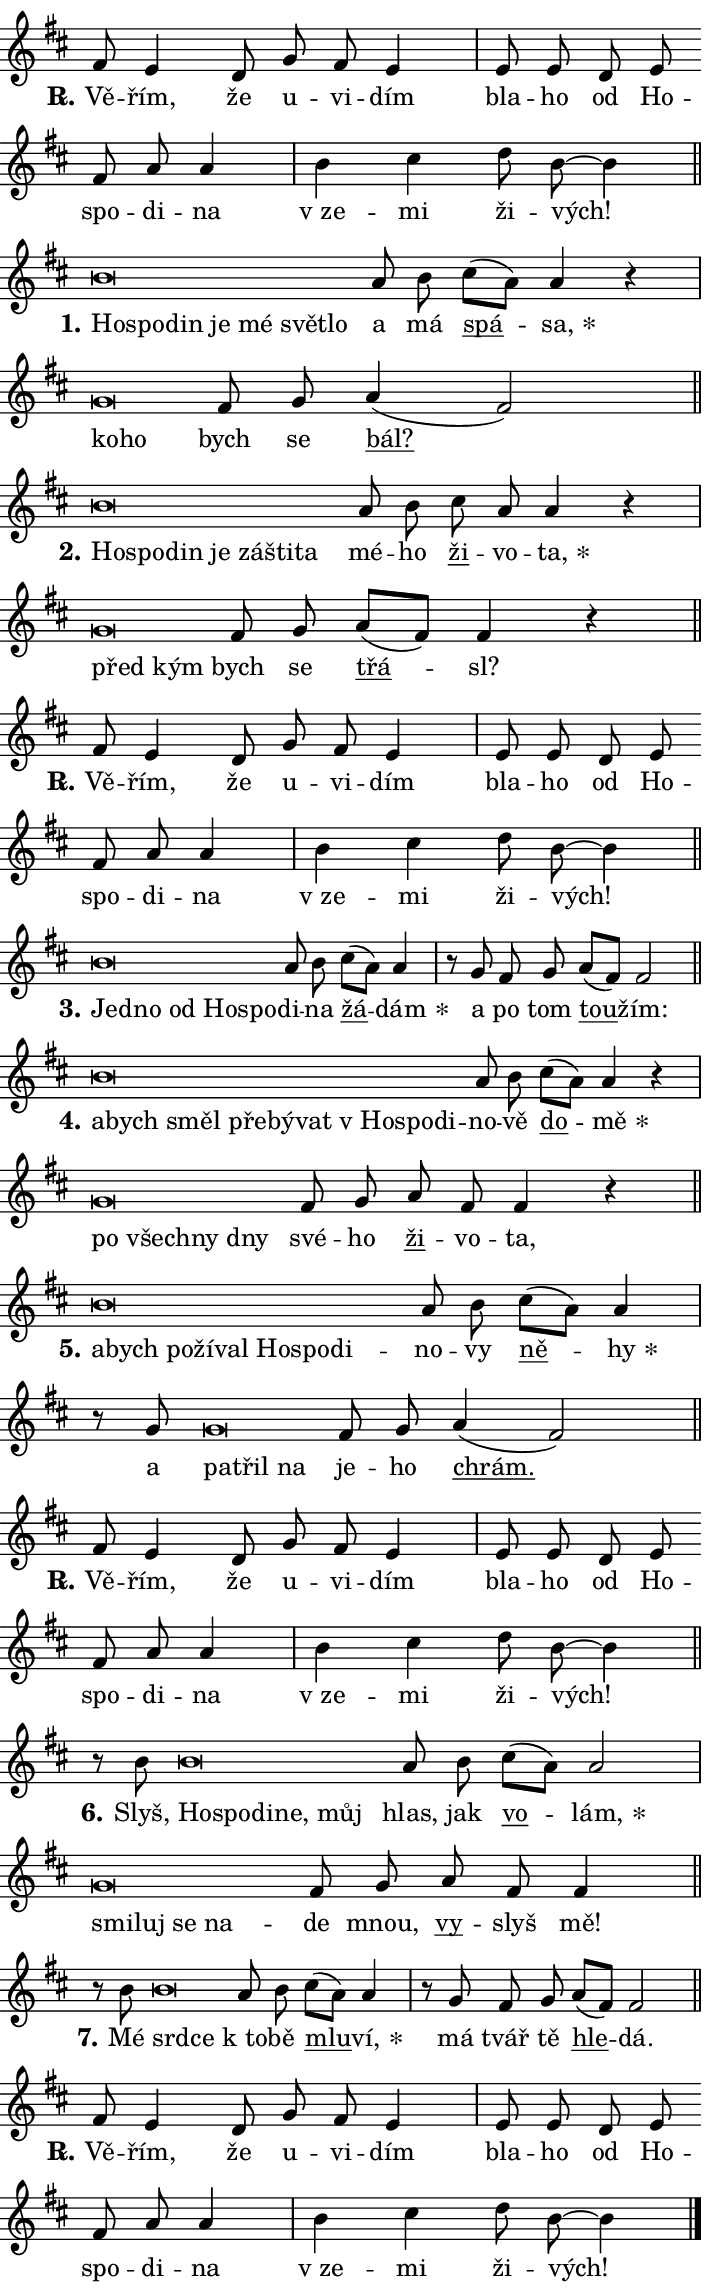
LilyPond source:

\version "2.24.0"
\header { tagline = "" }
\paper {
  indent = 0\cm
  top-margin = 0\cm
  right-margin = 0.13\cm % to fit lyric hyphens
  bottom-margin = 0\cm
  left-margin = 0\cm
  paper-width = 12\cm
  page-breaking = #ly:one-page-breaking
  system-system-spacing.basic-distance = #11
  score-system-spacing.basic-distance = #11
  ragged-last = ##f
}


%% Author: Thomas Morley
%% https://lists.gnu.org/archive/html/lilypond-user/2020-05/msg00002.html
#(define (line-position grob)
"Returns position of @var[grob} in current system:
   @code{'start}, if at first time-step
   @code{'end}, if at last time-step
   @code{'middle} otherwise
"
  (let* ((col (ly:item-get-column grob))
         (ln (ly:grob-object col 'left-neighbor))
         (rn (ly:grob-object col 'right-neighbor))
         (col-to-check-left (if (ly:grob? ln) ln col))
         (col-to-check-right (if (ly:grob? rn) rn col))
         (break-dir-left
           (and
             (ly:grob-property col-to-check-left 'non-musical #f)
             (ly:item-break-dir col-to-check-left)))
         (break-dir-right
           (and
             (ly:grob-property col-to-check-right 'non-musical #f)
             (ly:item-break-dir col-to-check-right))))
        (cond ((eqv? 1 break-dir-left) 'start)
              ((eqv? -1 break-dir-right) 'end)
              (else 'middle))))

#(define (tranparent-at-line-position vctor)
  (lambda (grob)
  "Relying on @code{line-position} select the relevant enry from @var{vctor}.
Used to determine transparency,"
    (case (line-position grob)
      ((end) (not (vector-ref vctor 0)))
      ((middle) (not (vector-ref vctor 1)))
      ((start) (not (vector-ref vctor 2))))))

noteHeadBreakVisibility =
#(define-music-function (break-visibility)(vector?)
"Makes @code{NoteHead}s transparent relying on @var{break-visibility}"
#{
  \override NoteHead.transparent =
    #(tranparent-at-line-position break-visibility)
#})

#(define delete-ledgers-for-transparent-note-heads
  (lambda (grob)
    "Reads whether a @code{NoteHead} is transparent.
If so this @code{NoteHead} is removed from @code{'note-heads} from
@var{grob}, which is supposed to be @code{LedgerLineSpanner}.
As a result ledgers are not printed for this @code{NoteHead}"
    (let* ((nhds-array (ly:grob-object grob 'note-heads))
           (nhds-list
             (if (ly:grob-array? nhds-array)
                 (ly:grob-array->list nhds-array)
                 '()))
           ;; Relies on the transparent-property being done before
           ;; Staff.LedgerLineSpanner.after-line-breaking is executed.
           ;; This is fragile ...
           (to-keep
             (remove
               (lambda (nhd)
                 (ly:grob-property nhd 'transparent #f))
               nhds-list)))
      ;; TODO find a better method to iterate over grob-arrays, similiar
      ;; to filter/remove etc for lists
      ;; For now rebuilt from scratch
      (set! (ly:grob-object grob 'note-heads)  '())
      (for-each
        (lambda (nhd)
          (ly:pointer-group-interface::add-grob grob 'note-heads nhd))
        to-keep))))

squashNotes = {
  \override NoteHead.X-extent = #'(-0.2 . 0.2)
  \override NoteHead.Y-extent = #'(-0.75 . 0)
  \override NoteHead.stencil =
    #(lambda (grob)
       (let ((pos (ly:grob-property grob 'staff-position)))
         (begin
           (if (< pos -7) (display "ERROR: Lower brevis then expected\n") (display ""))
           (if (<= pos -6) ly:text-interface::print ly:note-head::print))))
}
unSquashNotes = {
  \revert NoteHead.X-extent
  \revert NoteHead.Y-extent
  \revert NoteHead.stencil
}

hideNotes = \noteHeadBreakVisibility #begin-of-line-visible
unHideNotes = \noteHeadBreakVisibility #all-visible

% work-around for resetting accidentals
% https://lilypond.org/doc/v2.23/Documentation/notation/displaying-rhythms#unmetered-music
cadenzaMeasure = {
  \cadenzaOff
  \partial 1024 s1024
  \cadenzaOn
}

#(define-markup-command (accent layout props text) (markup?)
  "Underline accented syllable"
  (interpret-markup layout props
    #{\markup \override #'(offset . 4.3) \underline { #text }#}))

responsum = \markup \concat {
  "R" \hspace #-1.05 \path #0.1 #'((moveto 0 0.07) (lineto 0.9 0.8)) \hspace #0.05 "."
}

spaceSize = #0.6828661417322834 % exact space size for TeX Gyre Schola

\layout {
  \context {
    \Staff
    \remove "Time_signature_engraver"
    \override LedgerLineSpanner.after-line-breaking = #delete-ledgers-for-transparent-note-heads
  }
  \context {
    \Lyrics {
      \override LyricSpace.minimum-distance = \spaceSize
      \override LyricText.font-name = #"TeX Gyre Schola"
      \override LyricText.font-size = 1
      \override StanzaNumber.font-name = #"TeX Gyre Schola Bold"
      \override StanzaNumber.font-size = 1
    }
  }
  \context {
    \Score 
    \override NoteHead.text =
      #(lambda (grob) 
        (let ((pos (ly:grob-property grob 'staff-position)))
          #{\markup {
            \combine
              \halign #-0.55 \raise #(if (= pos -6) 0 0.5) \override #'(thickness . 2) \draw-line #'(3.2 . 0)
              \musicglyph "noteheads.sM1"
          }#}))
  }
}

% magnetic-lyrics.ily
%
%   written by
%     Jean Abou Samra <jean@abou-samra.fr>
%     Werner Lemberg <wl@gnu.org>
%
%   adapted by
%     Jiri Hon <jiri.hon@gmail.com>
%
% Version 2022-Apr-15

% https://www.mail-archive.com/lilypond-user@gnu.org/msg149350.html

#(define (Left_hyphen_pointer_engraver context)
   "Collect syllable-hyphen-syllable occurrences in lyrics and store
them in properties.  This engraver only looks to the left.  For
example, if the lyrics input is @code{foo -- bar}, it does the
following.

@itemize @bullet
@item
Set the @code{text} property of the @code{LyricHyphen} grob between
@q{foo} and @q{bar} to @code{foo}.

@item
Set the @code{left-hyphen} property of the @code{LyricText} grob with
text @q{foo} to the @code{LyricHyphen} grob between @q{foo} and
@q{bar}.
@end itemize

Use this auxiliary engraver in combination with the
@code{lyric-@/text::@/apply-@/magnetic-@/offset!} hook."
   (let ((hyphen #f)
         (text #f))
     (make-engraver
      (acknowledgers
       ((lyric-syllable-interface engraver grob source-engraver)
        (set! text grob)))
      (end-acknowledgers
       ((lyric-hyphen-interface engraver grob source-engraver)
        ;(when (not (grob::has-interface grob 'lyric-space-interface))
          (set! hyphen grob)));)
      ((stop-translation-timestep engraver)
       (when (and text hyphen)
         (ly:grob-set-object! text 'left-hyphen hyphen))
       (set! text #f)
       (set! hyphen #f)))))

#(define (lyric-text::apply-magnetic-offset! grob)
   "If the space between two syllables is less than the value in
property @code{LyricText@/.details@/.squash-threshold}, move the right
syllable to the left so that it gets concatenated with the left
syllable.

Use this function as a hook for
@code{LyricText@/.after-@/line-@/breaking} if the
@code{Left_@/hyphen_@/pointer_@/engraver} is active."
   (let ((hyphen (ly:grob-object grob 'left-hyphen #f)))
     (when hyphen
       (let ((left-text (ly:spanner-bound hyphen LEFT)))
         (when (grob::has-interface left-text 'lyric-syllable-interface)
           (let* ((common (ly:grob-common-refpoint grob left-text X))
                  (this-x-ext (ly:grob-extent grob common X))
                  (left-x-ext
                   (begin
                     ;; Trigger magnetism for left-text.
                     (ly:grob-property left-text 'after-line-breaking)
                     (ly:grob-extent left-text common X)))
                  ;; `delta` is the gap width between two syllables.
                  (delta (- (interval-start this-x-ext)
                            (interval-end left-x-ext)))
                  (details (ly:grob-property grob 'details))
                  (threshold (assoc-get 'squash-threshold details 0.2)))
             (when (< delta threshold)
               (let* (;; We have to manipulate the input text so that
                      ;; ligatures crossing syllable boundaries are not
                      ;; disabled.  For languages based on the Latin
                      ;; script this is essentially a beautification.
                      ;; However, for non-Western scripts it can be a
                      ;; necessity.
                      (lt (ly:grob-property left-text 'text))
                      (rt (ly:grob-property grob 'text))
                      (is-space (grob::has-interface hyphen 'lyric-space-interface))
                      (space (if is-space " " ""))
                      (extra-delta (if is-space spaceSize 0))
                      ;; Append new syllable.
                      (ltrt-space (if (and (string? lt) (string? rt))
                                (string-append lt space rt)
                                (make-concat-markup (list lt space rt))))
                      ;; Right-align `ltrt` to the right side.
                      (ltrt-space-markup (grob-interpret-markup
                               grob
                               (make-translate-markup
                                (cons (interval-length this-x-ext) 0)
                                (make-right-align-markup ltrt-space)))))
                 (begin
                   ;; Don't print `left-text`.
                   (ly:grob-set-property! left-text 'stencil #f)
                   ;; Set text and stencil (which holds all collected
                   ;; syllables so far) and shift it to the left.
                   (ly:grob-set-property! grob 'text ltrt-space)
                   (ly:grob-set-property! grob 'stencil ltrt-space-markup)
                   (ly:grob-translate-axis! grob (- (- delta extra-delta)) X))))))))))


#(define (lyric-hyphen::displace-bounds-first grob)
   ;; Make very sure this callback isn't triggered too early.
   (let ((left (ly:spanner-bound grob LEFT))
         (right (ly:spanner-bound grob RIGHT)))
     (ly:grob-property left 'after-line-breaking)
     (ly:grob-property right 'after-line-breaking)
     (ly:lyric-hyphen::print grob)))

squashThreshold = #0.4

\layout {
  \context {
    \Lyrics
    \consists #Left_hyphen_pointer_engraver
    \override LyricText.after-line-breaking =
      #lyric-text::apply-magnetic-offset!
    \override LyricHyphen.stencil = #lyric-hyphen::displace-bounds-first
    \override LyricText.details.squash-threshold = \squashThreshold
    \override LyricHyphen.minimum-distance = 0
    \override LyricHyphen.minimum-length = \squashThreshold
  }
}

squashText = \override LyricText.details.squash-threshold = 9999
unSquashText = \override LyricText.details.squash-threshold = \squashThreshold

leftText = \override LyricText.self-alignment-X = #LEFT
unLeftText = \revert LyricText.self-alignment-X

starOffset = #(lambda (grob) 
                (let ((x_offset (ly:self-alignment-interface::aligned-on-x-parent grob)))
                  (if (= x_offset 0) 0 (+ x_offset 1.2))))

star = #(define-music-function (syllable)(string?)
"Append star separator at the end of a syllable"
#{
  \once \override LyricText.X-offset = #starOffset
  \lyricmode { \markup {
    #syllable
    \override #'((font-name . "TeX Gyre Schola Bold")) \hspace #0.2 \lower #0.65 \larger "*"
  } }
#})

starAccent = #(define-music-function (syllable)(string?)
"Append star separator at the end of a syllable and make accent"
#{
  \once \override LyricText.X-offset = #starOffset
  \lyricmode { \markup {
    \accent #syllable
    \override #'((font-name . "TeX Gyre Schola Bold")) \hspace #0.2 \lower #0.65 \larger "*"
  } }
#})

breath = #(define-music-function (syllable)(string?)
"Append breathing indicator at the end of a syllable"
#{
  \lyricmode { \markup { #syllable "+" } }
#})

optionalBreath = #(define-music-function (syllable)(string?)
"Append optional breathing indicator at the end of a syllable"
#{
  \lyricmode { \markup { #syllable "(+)" } }
#})


\score {
    <<
        \new Voice = "melody" { \cadenzaOn \key d \major \relative { fis'8 e4 d8 g fis e4 \cadenzaMeasure \bar "|" e8 e d e \bar "" fis a a4 \cadenzaMeasure \bar "|" b cis d8 b~ b4 \cadenzaMeasure \bar "||" \break } }
        \new Lyrics \lyricsto "melody" { \lyricmode { \set stanza = \responsum
Vě -- řím, že u -- vi -- dím bla -- ho od Ho -- spo -- di -- na "v ze" -- mi ži -- vých! } }
    >>
    \layout {}
}

\score {
    <<
        \new Voice = "melody" { \cadenzaOn \key d \major \relative { \squashNotes b'\breve*1/16 \hideNotes \breve*1/16 \bar "" \breve*1/16 \bar "" \breve*1/16 \bar "" \breve*1/16 \bar "" \breve*1/16 \breve*1/16 \bar "" \unHideNotes \unSquashNotes a8 b \bar "" cis[( a)] a4 r \cadenzaMeasure \bar "|" \squashNotes g\breve*1/16 \hideNotes \breve*1/16 \bar "" \unHideNotes \unSquashNotes fis8 g \bar "" a4( fis2) \cadenzaMeasure \bar "||" \break } }
        \new Lyrics \lyricsto "melody" { \lyricmode { \set stanza = "1."
\leftText Ho -- \squashText spo -- din je mé svět -- lo \unLeftText \unSquashText a má \markup \accent spá -- \star sa, \leftText ko -- \squashText ho \unLeftText \unSquashText bych se \markup \accent bál? } }
    >>
    \layout {}
}

\score {
    <<
        \new Voice = "melody" { \cadenzaOn \key d \major \relative { \squashNotes b'\breve*1/16 \hideNotes \breve*1/16 \bar "" \breve*1/16 \bar "" \breve*1/16 \bar "" \breve*1/16 \bar "" \breve*1/16 \breve*1/16 \bar "" \unHideNotes \unSquashNotes a8 b \bar "" cis a a4 r \cadenzaMeasure \bar "|" \squashNotes g\breve*1/16 \hideNotes \breve*1/16 \bar "" \unHideNotes \unSquashNotes fis8 g \bar "" a[( fis)] fis4 r \cadenzaMeasure \bar "||" \break } }
        \new Lyrics \lyricsto "melody" { \lyricmode { \set stanza = "2."
\leftText Ho -- \squashText spo -- din je zá -- šti -- ta \unLeftText \unSquashText mé -- ho \markup \accent ži -- vo -- \star ta, \leftText před \squashText kým \unLeftText \unSquashText bych se \markup \accent třá -- sl? } }
    >>
    \layout {}
}

\score {
    <<
        \new Voice = "melody" { \cadenzaOn \key d \major \relative { fis'8 e4 d8 g fis e4 \cadenzaMeasure \bar "|" e8 e d e \bar "" fis a a4 \cadenzaMeasure \bar "|" b cis d8 b~ b4 \cadenzaMeasure \bar "||" \break } }
        \new Lyrics \lyricsto "melody" { \lyricmode { \set stanza = \responsum
Vě -- řím, že u -- vi -- dím bla -- ho od Ho -- spo -- di -- na "v ze" -- mi ži -- vých! } }
    >>
    \layout {}
}

\score {
    <<
        \new Voice = "melody" { \cadenzaOn \key d \major \relative { \squashNotes b'\breve*1/16 \hideNotes \breve*1/16 \bar "" \breve*1/16 \bar "" \breve*1/16 \breve*1/16 \bar "" \unHideNotes \unSquashNotes a8 b \bar "" cis[( a)] a4 \cadenzaMeasure \bar "|" r8 g8 fis8 g \bar "" a[( fis)] fis2 \cadenzaMeasure \bar "||" \break } }
        \new Lyrics \lyricsto "melody" { \lyricmode { \set stanza = "3."
\leftText Jed -- \squashText no od Ho -- spo -- \unLeftText \unSquashText di -- na \markup \accent žá -- \star dám a po tom \markup \accent tou -- žím: } }
    >>
    \layout {}
}

\score {
    <<
        \new Voice = "melody" { \cadenzaOn \key d \major \relative { \squashNotes b'\breve*1/16 \hideNotes \breve*1/16 \bar "" \breve*1/16 \bar "" \breve*1/16 \bar "" \breve*1/16 \bar "" \breve*1/16 \bar "" \breve*1/16 \bar "" \breve*1/16 \breve*1/16 \bar "" \unHideNotes \unSquashNotes a8 b \bar "" cis[( a)] a4 r \cadenzaMeasure \bar "|" \squashNotes g\breve*1/16 \hideNotes \breve*1/16 \bar "" \breve*1/16 \breve*1/16 \bar "" \unHideNotes \unSquashNotes fis8 g \bar "" a8 fis fis4 r \cadenzaMeasure \bar "||" \break } }
        \new Lyrics \lyricsto "melody" { \lyricmode { \set stanza = "4."
\leftText a -- \squashText bych směl pře -- bý -- vat "v Ho" -- spo -- di -- \unLeftText \unSquashText no -- vě \markup \accent do -- \star mě \leftText po \squashText všech -- ny dny \unLeftText \unSquashText své -- ho \markup \accent ži -- vo -- ta, } }
    >>
    \layout {}
}

\score {
    <<
        \new Voice = "melody" { \cadenzaOn \key d \major \relative { \squashNotes b'\breve*1/16 \hideNotes \breve*1/16 \bar "" \breve*1/16 \bar "" \breve*1/16 \bar "" \breve*1/16 \bar "" \breve*1/16 \bar "" \breve*1/16 \breve*1/16 \bar "" \unHideNotes \unSquashNotes a8 b \bar "" cis[( a)] a4 \cadenzaMeasure \bar "|" r8 g \squashNotes g\breve*1/16 \hideNotes \breve*1/16 \breve*1/16 \bar "" \unHideNotes \unSquashNotes fis8 g \bar "" a4( fis2) \cadenzaMeasure \bar "||" \break } }
        \new Lyrics \lyricsto "melody" { \lyricmode { \set stanza = "5."
\leftText a -- \squashText bych po -- ží -- val Ho -- spo -- di -- \unLeftText \unSquashText no -- vy \markup \accent ně -- \star hy a \leftText pa -- \squashText třil na \unLeftText \unSquashText je -- ho \markup \accent chrám. } }
    >>
    \layout {}
}

\score {
    <<
        \new Voice = "melody" { \cadenzaOn \key d \major \relative { fis'8 e4 d8 g fis e4 \cadenzaMeasure \bar "|" e8 e d e \bar "" fis a a4 \cadenzaMeasure \bar "|" b cis d8 b~ b4 \cadenzaMeasure \bar "||" \break } }
        \new Lyrics \lyricsto "melody" { \lyricmode { \set stanza = \responsum
Vě -- řím, že u -- vi -- dím bla -- ho od Ho -- spo -- di -- na "v ze" -- mi ži -- vých! } }
    >>
    \layout {}
}

\score {
    <<
        \new Voice = "melody" { \cadenzaOn \key d \major \relative { r8 b'8 \squashNotes b\breve*1/16 \hideNotes \breve*1/16 \bar "" \breve*1/16 \bar "" \breve*1/16 \breve*1/16 \bar "" \unHideNotes \unSquashNotes a8 b \bar "" cis[( a)] a2 \cadenzaMeasure \bar "|" \squashNotes g\breve*1/16 \hideNotes \breve*1/16 \bar "" \breve*1/16 \breve*1/16 \bar "" \unHideNotes \unSquashNotes fis8 g \bar "" a fis fis4 \cadenzaMeasure \bar "||" \break } }
        \new Lyrics \lyricsto "melody" { \lyricmode { \set stanza = "6."
Slyš, \leftText Ho -- \squashText spo -- di -- ne, můj \unLeftText \unSquashText hlas, jak \markup \accent vo -- \star lám, \leftText smi -- \squashText luj se na -- \unLeftText \unSquashText de mnou, \markup \accent vy -- slyš mě! } }
    >>
    \layout {}
}

\score {
    <<
        \new Voice = "melody" { \cadenzaOn \key d \major \relative { r8 b'8 \squashNotes b\breve*1/16 \hideNotes \breve*1/16 \bar "" \unHideNotes \unSquashNotes a8 b \bar "" cis[( a)] a4 \cadenzaMeasure \bar "|" r8 g fis8 g \bar "" a[( fis)] fis2 \cadenzaMeasure \bar "||" \break } }
        \new Lyrics \lyricsto "melody" { \lyricmode { \set stanza = "7."
Mé \leftText srd -- \squashText ce \unLeftText \unSquashText "k to" -- bě \markup \accent mlu -- \star ví, má tvář tě \markup \accent hle -- dá. } }
    >>
    \layout {}
}

\score {
    <<
        \new Voice = "melody" { \cadenzaOn \key d \major \relative { fis'8 e4 d8 g fis e4 \cadenzaMeasure \bar "|" e8 e d e \bar "" fis a a4 \cadenzaMeasure \bar "|" b cis d8 b~ b4 \cadenzaMeasure \bar "||" \break } \bar "|." }
        \new Lyrics \lyricsto "melody" { \lyricmode { \set stanza = \responsum
Vě -- řím, že u -- vi -- dím bla -- ho od Ho -- spo -- di -- na "v ze" -- mi ži -- vých! } }
    >>
    \layout {}
}
